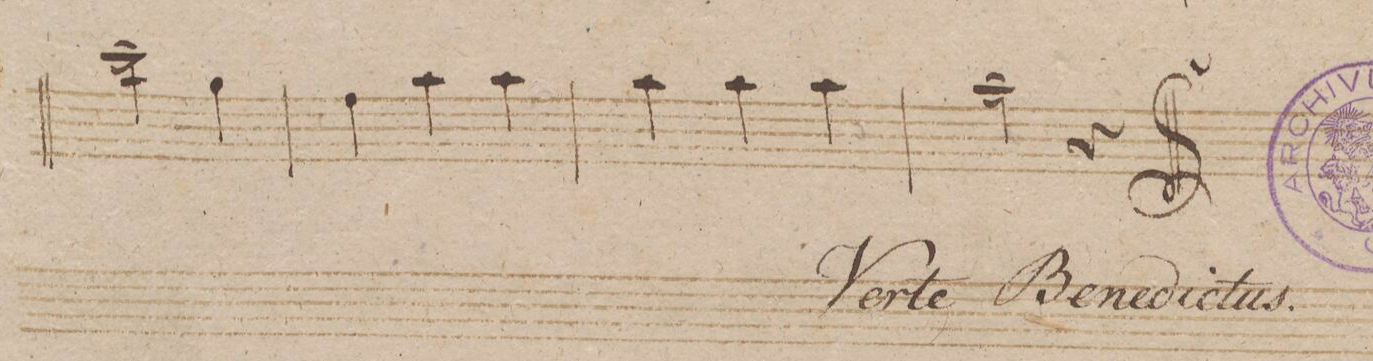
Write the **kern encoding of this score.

**kern	**dynam
*I"Flauto 2do	*
*clefG2	*
*k[b-]	*
*met(c)	*
*M3/4	*
2ccc\	.
4gg\	.
=55	=55
4ff\	.
4aa\	.
4aa\	.
=56	=56
4aa\	.
4aa\	.
4aa\	.
=57	=57
2aa\	.
4r	.
==	==
*-	*-
